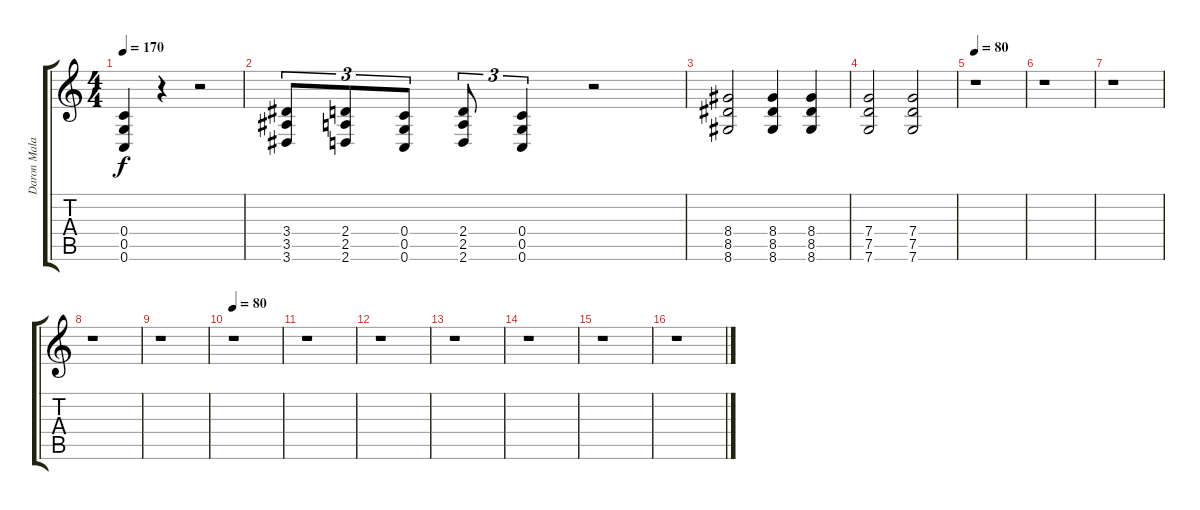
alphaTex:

\track ("Daron Malakian (disto)" "Daron Mala") {instrument overdrivenguitar}
\staff {score tabs}
\tuning (D4 A3 F3 C3 G2 C2) {hide}
\ts (4 4)
\tempo 170
\clef g2
\ks c
(0.4 0.5 0.6).4{dy f} r.4 r.2 |
(3.4 3.5 3.6).8{tu (3 2)} (2.4 2.5 2.6).8{tu (3 2)} (0.4 0.5 0.6).8{tu (3 2)} (2.4 2.5 2.6).8{tu (3 2)} (0.4 0.5 0.6).4{tu (3 2)} r.2 |
(8.4 8.5 8.6).2 (8.4 8.5 8.6).4 (8.4 8.5 8.6).4 |
(7.4 7.5 7.6).2 (7.4 7.5 7.6).2 |
\tempo 80
r.1 |
r.1 |
r.1 |
r.1 |
r.1 |
\tempo 80
r.1 |
r.1 |
r.1 |
r.1 |
r.1 |
r.1 |
r.1
